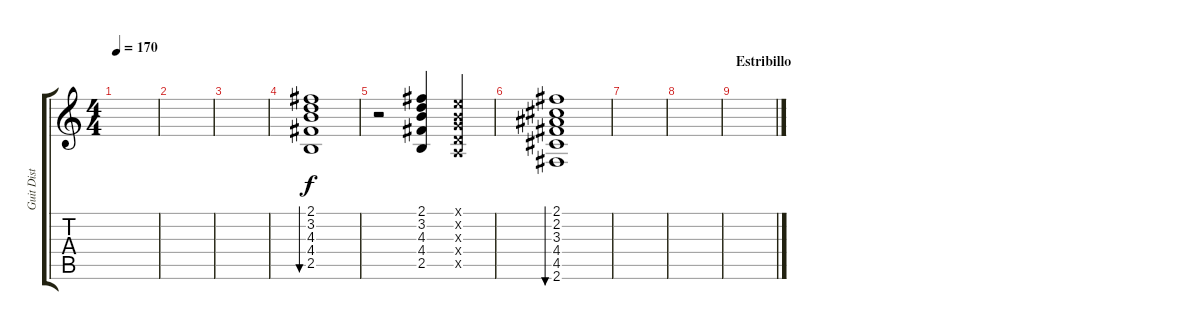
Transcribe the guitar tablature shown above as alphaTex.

\track ("Guit Dist" "Guit Dist") {instrument acousticguitarsteel}
\staff {score tabs}
\tuning (E4 B3 G3 D3 A2 E2) {hide}
\ts (4 4)
\tempo 170
\clef g2
\ks c
|
|
|
(2.1 3.2 4.3 4.4 2.5).1{bu 480} |
r.2 (2.1 3.2 4.3 4.4 2.5).4 (0.1{x} 0.2{x} 0.3{x} 0.4{x} 0.5{x}).4 |
(2.1 2.2 3.3 4.4 4.5 2.6).1{bu 480} |
|
|
\section ("" "Estribillo")
